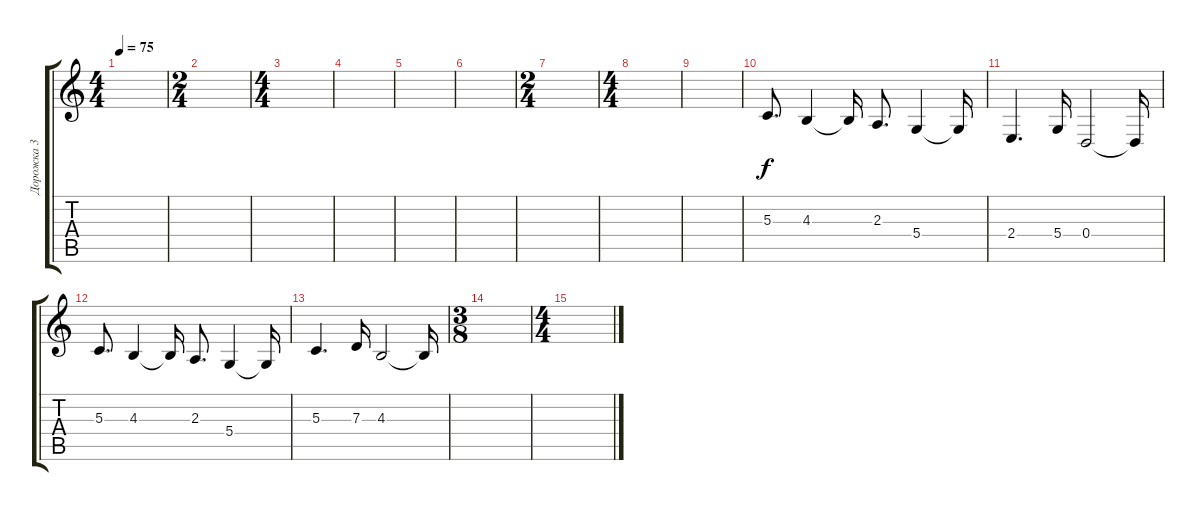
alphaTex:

\track ("Дорожка 3" "Дорожка 3") {instrument vibraphone}
\staff {score tabs}
\tuning (E4 B3 G3 D3 A2 D2) {hide}
\ts (4 4)
\tempo 75
\clef g2
\ks c
|
\ts (2 4)
|
\ts (4 4)
|
|
|
|
\ts (2 4)
|
\ts (4 4)
|
|
5.3.8{d} 4.3.4 4.3{t}.16 2.3.8{d} 5.4.4 5.4{t}.16 |
2.4.4{d} 5.4.16 0.4.2 0.4{t}.16 |
5.3.8{d} 4.3.4 4.3{t}.16 2.3.8{d} 5.4.4 5.4{t}.16 |
5.3.4{d} 7.3.16 4.3.2 4.3{t}.16 |
\ts (3 8)
|
\ts (4 4)
